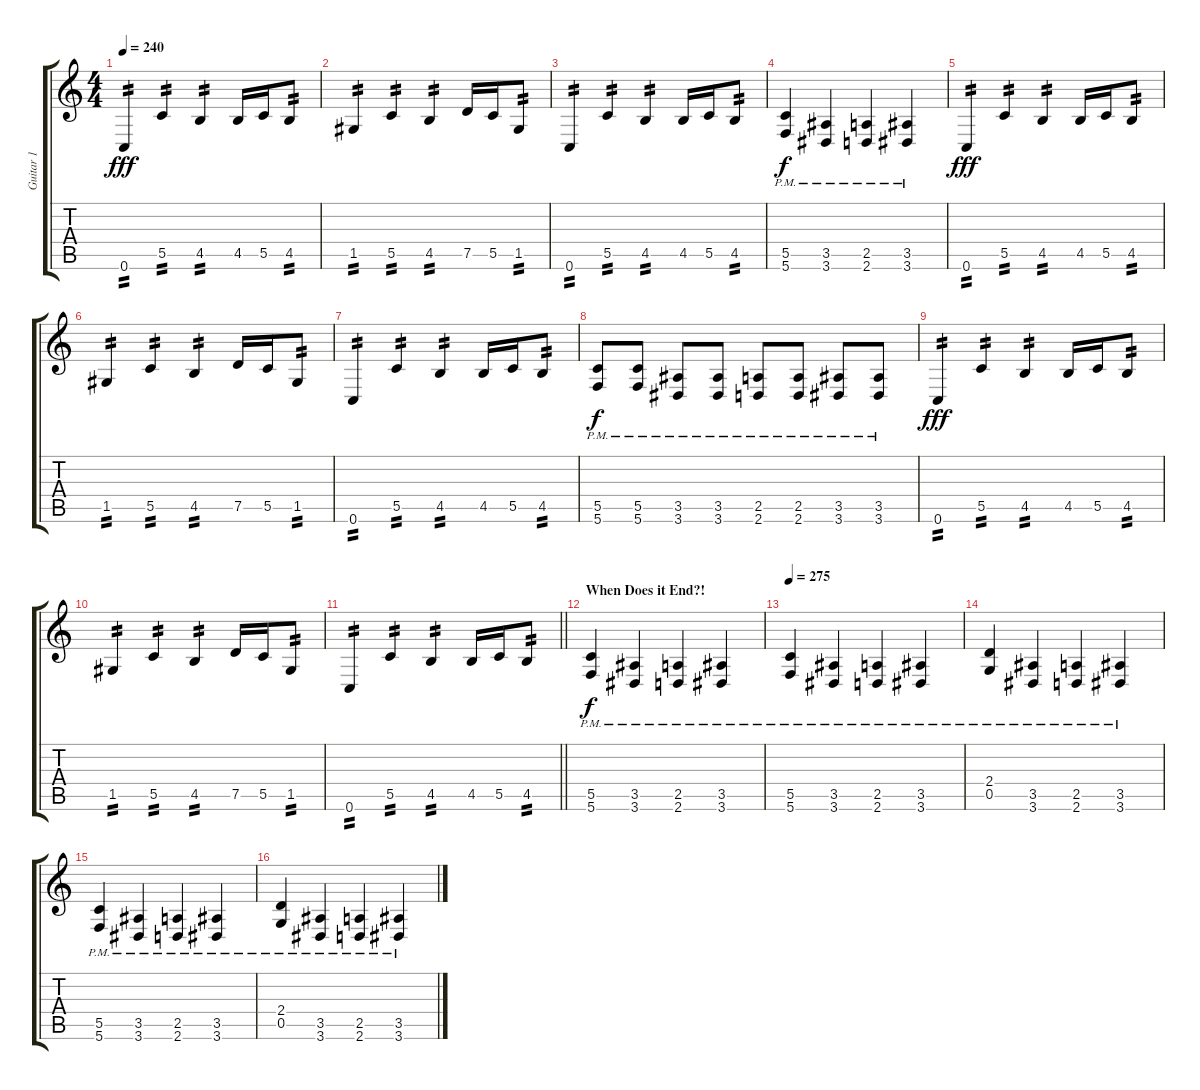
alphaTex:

\track ("Guitar 1" "Guitar 1") {instrument distortionguitar}
\staff {score tabs}
\tuning (D4 A3 F3 C3 G2 C2) {hide}
\ts (4 4)
\tempo 240
\clef g2
\ks c
0.6.4{tp 2 dy fff} 5.5.4{tp 2} 4.5.4{tp 2} 4.5.16 5.5.16 4.5.8{tp 2} |
1.5.4{tp 2} 5.5.4{tp 2} 4.5.4{tp 2} 7.5.16 5.5.16 1.5.8{tp 2} |
0.6.4{tp 2} 5.5.4{tp 2} 4.5.4{tp 2} 4.5.16 5.5.16 4.5.8{tp 2} |
(5.5{pm} 5.6{pm}).4{dy f} (3.5{pm} 3.6{pm}).4 (2.5{pm} 2.6{pm}).4 (3.5{pm} 3.6{pm}).4 |
0.6.4{tp 2 dy fff} 5.5.4{tp 2} 4.5.4{tp 2} 4.5.16 5.5.16 4.5.8{tp 2} |
1.5.4{tp 2} 5.5.4{tp 2} 4.5.4{tp 2} 7.5.16 5.5.16 1.5.8{tp 2} |
0.6.4{tp 2} 5.5.4{tp 2} 4.5.4{tp 2} 4.5.16 5.5.16 4.5.8{tp 2} |
(5.5{pm} 5.6{pm}).8{dy f} (5.5{pm} 5.6{pm}).8 (3.5{pm} 3.6{pm}).8 (3.5{pm} 3.6{pm}).8 (2.5{pm} 2.6{pm}).8 (2.5{pm} 2.6{pm}).8 (3.5{pm} 3.6{pm}).8 (3.5{pm} 3.6{pm}).8 |
0.6.4{tp 2 dy fff} 5.5.4{tp 2} 4.5.4{tp 2} 4.5.16 5.5.16 4.5.8{tp 2} |
1.5.4{tp 2} 5.5.4{tp 2} 4.5.4{tp 2} 7.5.16 5.5.16 1.5.8{tp 2} |
\barLineRight lightlight
0.6.4{tp 2} 5.5.4{tp 2} 4.5.4{tp 2} 4.5.16 5.5.16 4.5.8{tp 2} |
\section ("" "When Does it End?!")
(5.5{pm} 5.6{pm}).4{dy f} (3.5{pm} 3.6{pm}).4 (2.5{pm} 2.6{pm}).4 (3.5{pm} 3.6{pm}).4 |
\tempo 275
(5.5{pm} 5.6{pm}).4 (3.5{pm} 3.6{pm}).4 (2.5{pm} 2.6{pm}).4 (3.5{pm} 3.6{pm}).4 |
(2.4{pm} 0.5{pm}).4 (3.5{pm} 3.6{pm}).4 (2.5{pm} 2.6{pm}).4 (3.5{pm} 3.6{pm}).4 |
(5.5{pm} 5.6{pm}).4 (3.5{pm} 3.6{pm}).4 (2.5{pm} 2.6{pm}).4 (3.5{pm} 3.6{pm}).4 |
(2.4{pm} 0.5{pm}).4 (3.5{pm} 3.6{pm}).4 (2.5{pm} 2.6{pm}).4 (3.5{pm} 3.6{pm}).4
